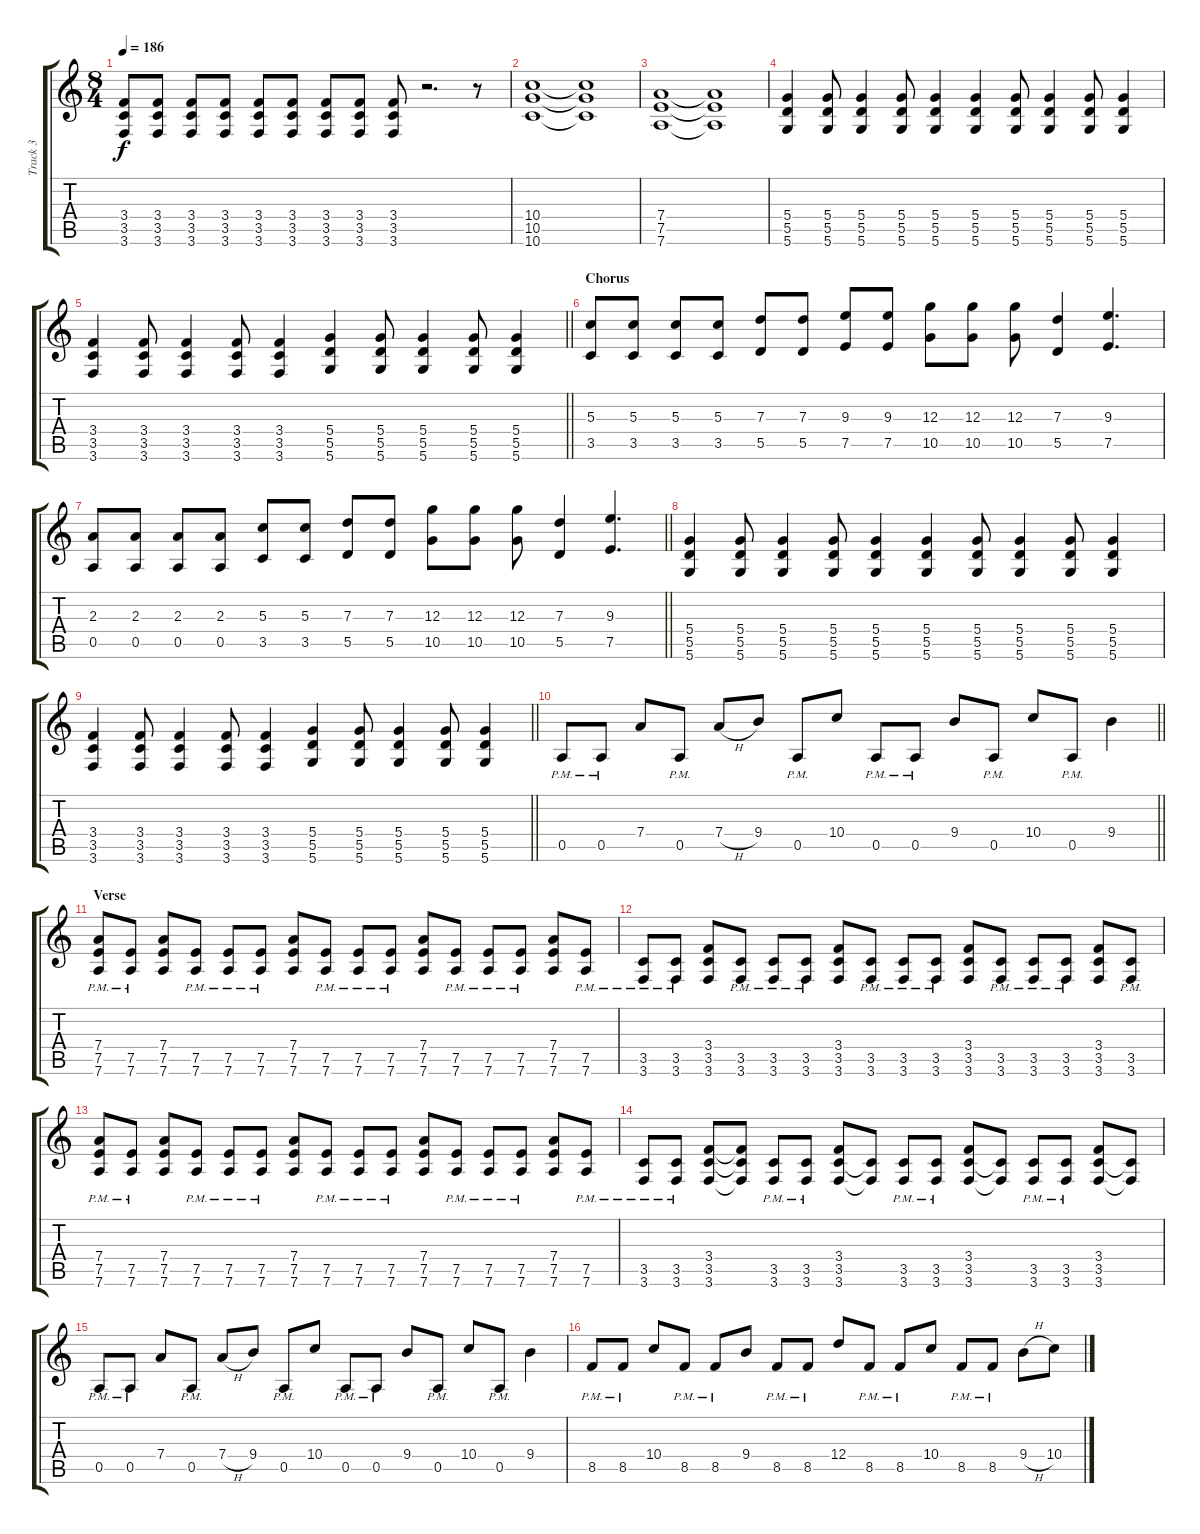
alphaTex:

\track ("Track 3" "Track 3") {instrument distortionguitar}
\staff {score tabs}
\tuning (E4 B3 G3 D3 A2 D2) {hide}
\ts (8 4)
\tempo 186
\clef g2
\ks c
(3.4 3.5 3.6).8{dy f} (3.4 3.5 3.6).8 (3.4 3.5 3.6).8 (3.4 3.5 3.6).8 (3.4 3.5 3.6).8 (3.4 3.5 3.6).8 (3.4 3.5 3.6).8 (3.4 3.5 3.6).8 (3.4 3.5 3.6).8 r.2{d} r.8 |
(10.4 10.5 10.6).1 (10.4{t} 10.5{t} 10.6{t}).1 |
(7.4 7.5 7.6).1 (7.4{t} 7.5{t} 7.6{t}).1 |
(5.4 5.5 5.6).4 (5.4 5.5 5.6).8 (5.4 5.5 5.6).4 (5.4 5.5 5.6).8 (5.4 5.5 5.6).4 (5.4 5.5 5.6).4 (5.4 5.5 5.6).8 (5.4 5.5 5.6).4 (5.4 5.5 5.6).8 (5.4 5.5 5.6).4 |
\barLineRight lightlight
(3.4 3.5 3.6).4 (3.4 3.5 3.6).8 (3.4 3.5 3.6).4 (3.4 3.5 3.6).8 (3.4 3.5 3.6).4 (5.4 5.5 5.6).4 (5.4 5.5 5.6).8 (5.4 5.5 5.6).4 (5.4 5.5 5.6).8 (5.4 5.5 5.6).4 |
\section ("" "Chorus")
(5.3 3.5).8 (5.3 3.5).8 (5.3 3.5).8 (5.3 3.5).8 (7.3 5.5).8 (7.3 5.5).8 (9.3 7.5).8 (9.3 7.5).8 (12.3 10.5).8 (12.3 10.5).8 (12.3 10.5).8 (7.3 5.5).4 (9.3 7.5).4{d} |
\barLineRight lightlight
(2.3 0.5).8 (2.3 0.5).8 (2.3 0.5).8 (2.3 0.5).8 (5.3 3.5).8 (5.3 3.5).8 (7.3 5.5).8 (7.3 5.5).8 (12.3 10.5).8 (12.3 10.5).8 (12.3 10.5).8 (7.3 5.5).4 (9.3 7.5).4{d} |
(5.4 5.5 5.6).4 (5.4 5.5 5.6).8 (5.4 5.5 5.6).4 (5.4 5.5 5.6).8 (5.4 5.5 5.6).4 (5.4 5.5 5.6).4 (5.4 5.5 5.6).8 (5.4 5.5 5.6).4 (5.4 5.5 5.6).8 (5.4 5.5 5.6).4 |
\barLineRight lightlight
(3.4 3.5 3.6).4 (3.4 3.5 3.6).8 (3.4 3.5 3.6).4 (3.4 3.5 3.6).8 (3.4 3.5 3.6).4 (5.4 5.5 5.6).4 (5.4 5.5 5.6).8 (5.4 5.5 5.6).4 (5.4 5.5 5.6).8 (5.4 5.5 5.6).4 |
\barLineRight lightlight
0.5{pm}.8 0.5{pm}.8 7.4.8 0.5{pm}.8 7.4{h}.8 9.4.8 0.5{pm}.8 10.4.8 0.5{pm}.8 0.5{pm}.8 9.4.8 0.5{pm}.8 10.4.8 0.5{pm}.8 9.4.4 |
\section ("" "Verse")
(7.4{pm} 7.5{pm} 7.6{pm}).8 (7.5{pm} 7.6{pm}).8 (7.4 7.5 7.6).8 (7.5{pm} 7.6{pm}).8 (7.5{pm} 7.6{pm}).8 (7.5{pm} 7.6{pm}).8 (7.4 7.5 7.6).8 (7.5{pm} 7.6{pm}).8 (7.5{pm} 7.6{pm}).8 (7.5{pm} 7.6{pm}).8 (7.4 7.5 7.6).8 (7.5{pm} 7.6{pm}).8 (7.5{pm} 7.6{pm}).8 (7.5{pm} 7.6{pm}).8 (7.4 7.5 7.6).8 (7.5{pm} 7.6{pm}).8 |
(3.5{pm} 3.6{pm}).8 (3.5{pm} 3.6{pm}).8 (3.4 3.5 3.6).8 (3.5{pm} 3.6{pm}).8 (3.5{pm} 3.6{pm}).8 (3.5{pm} 3.6{pm}).8 (3.4 3.5 3.6).8 (3.5{pm} 3.6{pm}).8 (3.5{pm} 3.6{pm}).8 (3.5{pm} 3.6{pm}).8 (3.4 3.5 3.6).8 (3.5{pm} 3.6{pm}).8 (3.5{pm} 3.6{pm}).8 (3.5{pm} 3.6{pm}).8 (3.4 3.5 3.6).8 (3.5{pm} 3.6{pm}).8 |
(7.4{pm} 7.5{pm} 7.6{pm}).8 (7.5{pm} 7.6{pm}).8 (7.4 7.5 7.6).8 (7.5{pm} 7.6{pm}).8 (7.5{pm} 7.6{pm}).8 (7.5{pm} 7.6{pm}).8 (7.4 7.5 7.6).8 (7.5{pm} 7.6{pm}).8 (7.5{pm} 7.6{pm}).8 (7.5{pm} 7.6{pm}).8 (7.4 7.5 7.6).8 (7.5{pm} 7.6{pm}).8 (7.5{pm} 7.6{pm}).8 (7.5{pm} 7.6{pm}).8 (7.4 7.5 7.6).8 (7.5{pm} 7.6{pm}).8 |
(3.5{pm} 3.6{pm}).8 (3.5{pm} 3.6{pm}).8 (3.4 3.5 3.6).8 (3.4{t} 3.5{t} 3.6{t}).8 (3.5{pm} 3.6{pm}).8 (3.5{pm} 3.6{pm}).8 (3.4 3.5 3.6).8 (3.5{t} 3.6{t}).8 (3.5{pm} 3.6{pm}).8 (3.5{pm} 3.6{pm}).8 (3.4 3.5 3.6).8 (3.5{t} 3.6{t}).8 (3.5{pm} 3.6{pm}).8 (3.5{pm} 3.6{pm}).8 (3.4 3.5 3.6).8 (3.5{t} 3.6{t}).8 |
0.5{pm}.8 0.5{pm}.8 7.4.8 0.5{pm}.8 7.4{h}.8 9.4.8 0.5{pm}.8 10.4.8 0.5{pm}.8 0.5{pm}.8 9.4.8 0.5{pm}.8 10.4.8 0.5{pm}.8 9.4.4 |
8.5{pm}.8 8.5{pm}.8 10.4.8 8.5{pm}.8 8.5{pm}.8 9.4.8 8.5{pm}.8 8.5{pm}.8 12.4.8 8.5{pm}.8 8.5{pm}.8 10.4.8 8.5{pm}.8 8.5{pm}.8 9.4{h}.8 10.4.8
